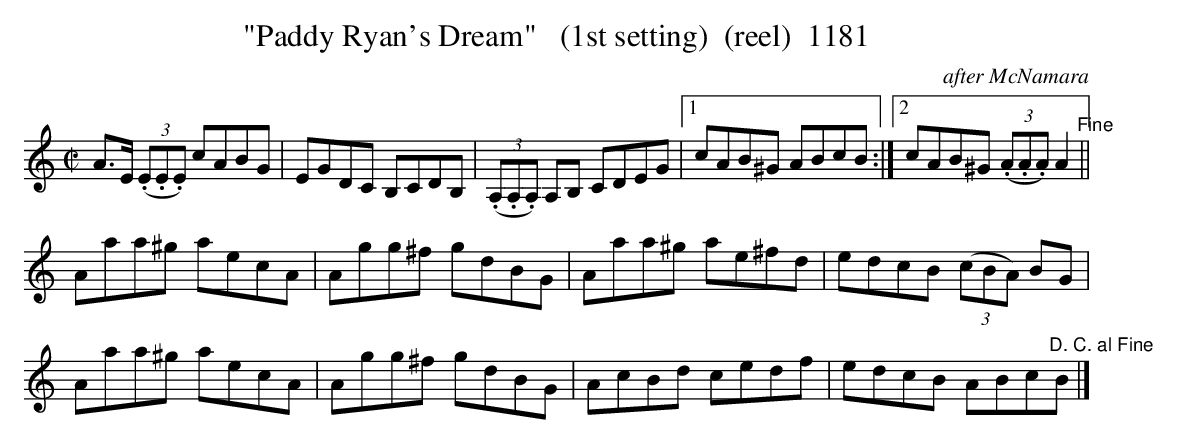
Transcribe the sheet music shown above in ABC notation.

X:1
T:"Paddy Ryan's Dream"   (1st setting)  (reel)  1181
C:after McNamara
BRENNAN July 2003 (HTTP://WWW.SOSYOURMOM.COM)fs
M:C|
L:1/8
K:C
A3/2E/2  (3(.E.E.E) cABG|EGDC B,CDB,| (3(.A,.A,.A,) A,B, CDEG|[1cAB^G ABcB:|[2cAB^G  (3(.A.A.A) A2"^Fine"||
Aaa^g aecA|Agg^f gdBG|Aaa^g ae^fd|edcB  (3(cBA) BG|
Aaa^g aecA|Agg^f gdBG|AcBd cedf|edcB ABc"^D. C. al Fine"B|]
